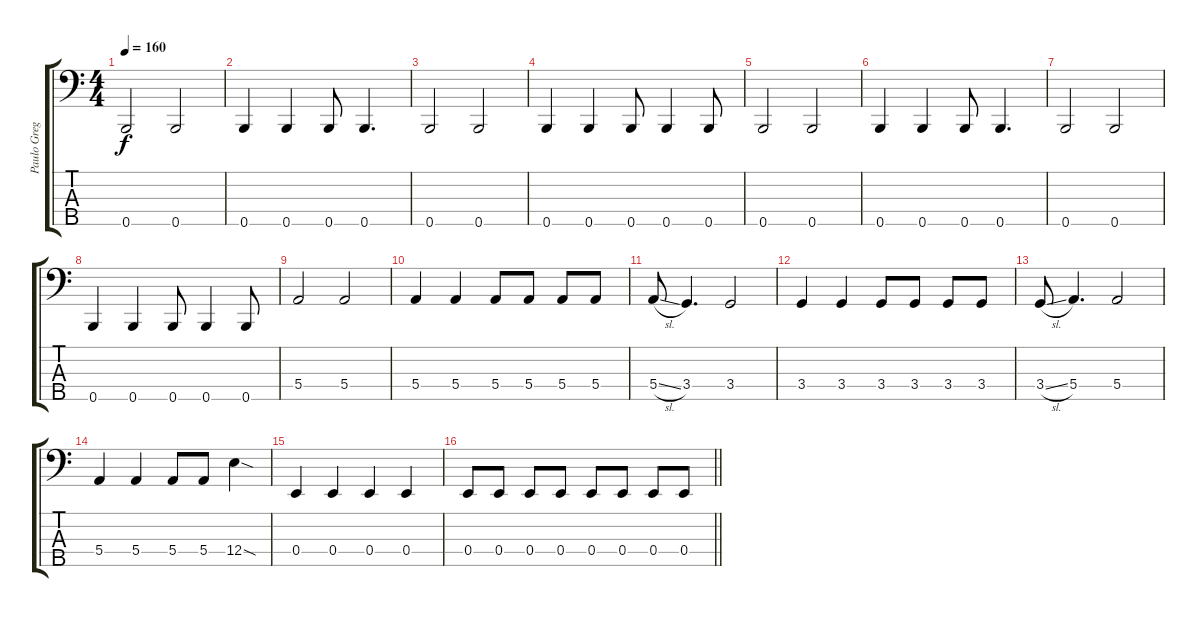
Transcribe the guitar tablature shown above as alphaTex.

\track ("Paulo Gregoletto" "Paulo Greg") {instrument electricbassfinger}
\staff {score tabs}
\tuning (G2 D2 A1 E1 B0) {hide}
\ts (4 4)
\tempo 160
\clef f4
\ks c
0.5.2{dy f} 0.5.2 |
0.5.4 0.5.4 0.5.8 0.5.4{d} |
0.5.2 0.5.2 |
0.5.4 0.5.4 0.5.8 0.5.4 0.5.8 |
0.5.2 0.5.2 |
0.5.4 0.5.4 0.5.8 0.5.4{d} |
0.5.2 0.5.2 |
0.5.4 0.5.4 0.5.8 0.5.4 0.5.8 |
5.4.2 5.4.2 |
5.4.4 5.4.4 5.4.8 5.4.8 5.4.8 5.4.8 |
5.4{sl}.8 3.4.4{d} 3.4.2 |
3.4.4 3.4.4 3.4.8 3.4.8 3.4.8 3.4.8 |
3.4{sl}.8 5.4.4{d} 5.4.2 |
5.4.4 5.4.4 5.4.8 5.4.8 12.4{sod}.4 |
0.4.4 0.4.4 0.4.4 0.4.4 |
\barLineRight lightlight
0.4.8 0.4.8 0.4.8 0.4.8 0.4.8 0.4.8 0.4.8 0.4.8
